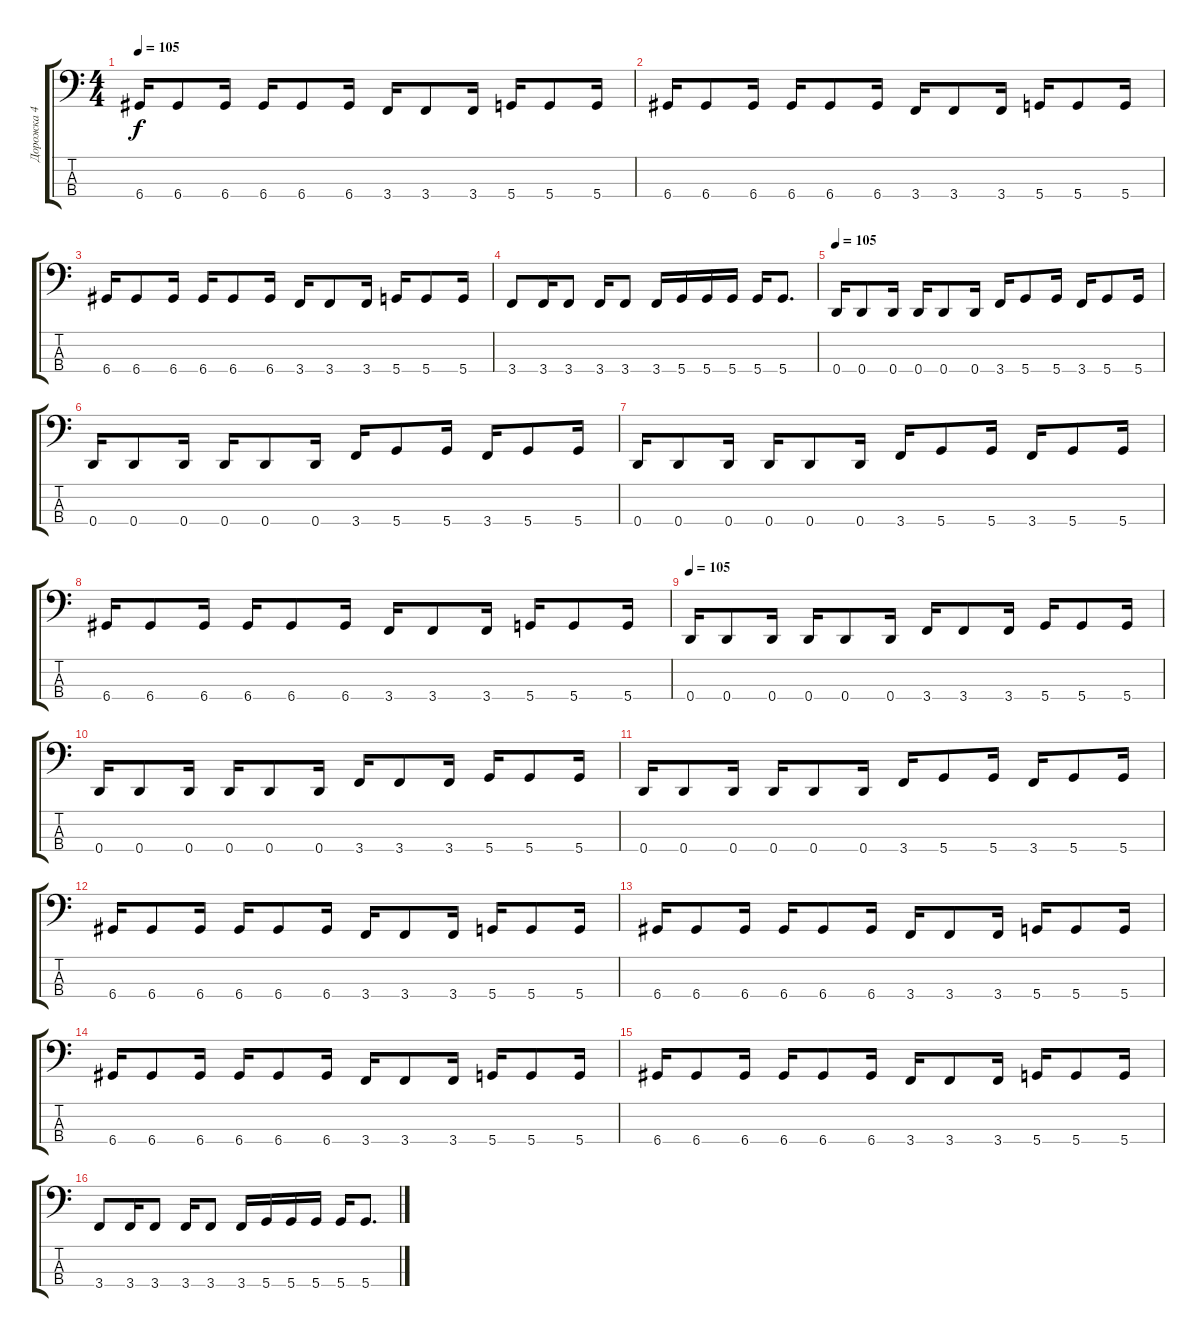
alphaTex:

\track ("Дорожка 4" "Дорожка 4") {instrument electricbassfinger}
\staff {score tabs}
\tuning (F2 C2 G1 D1) {hide}
\ts (4 4)
\tempo 105
\clef f4
\ks c
6.4.16{dy f} 6.4.8 6.4.16 6.4.16 6.4.8 6.4.16 3.4.16 3.4.8 3.4.16 5.4.16 5.4.8 5.4.16 |
6.4.16 6.4.8 6.4.16 6.4.16 6.4.8 6.4.16 3.4.16 3.4.8 3.4.16 5.4.16 5.4.8 5.4.16 |
6.4.16 6.4.8 6.4.16 6.4.16 6.4.8 6.4.16 3.4.16 3.4.8 3.4.16 5.4.16 5.4.8 5.4.16 |
3.4.8 3.4.16 3.4.8 3.4.16 3.4.8 3.4.16 5.4.16 5.4.16 5.4.16 5.4.16 5.4.8{d} |
\tempo 105
0.4.16 0.4.8 0.4.16 0.4.16 0.4.8 0.4.16 3.4.16 5.4.8 5.4.16 3.4.16 5.4.8 5.4.16 |
0.4.16 0.4.8 0.4.16 0.4.16 0.4.8 0.4.16 3.4.16 5.4.8 5.4.16 3.4.16 5.4.8 5.4.16 |
0.4.16 0.4.8 0.4.16 0.4.16 0.4.8 0.4.16 3.4.16 5.4.8 5.4.16 3.4.16 5.4.8 5.4.16 |
6.4.16 6.4.8 6.4.16 6.4.16 6.4.8 6.4.16 3.4.16 3.4.8 3.4.16 5.4.16 5.4.8 5.4.16 |
\tempo 105
0.4.16 0.4.8 0.4.16 0.4.16 0.4.8 0.4.16 3.4.16 3.4.8 3.4.16 5.4.16 5.4.8 5.4.16 |
0.4.16 0.4.8 0.4.16 0.4.16 0.4.8 0.4.16 3.4.16 3.4.8 3.4.16 5.4.16 5.4.8 5.4.16 |
0.4.16 0.4.8 0.4.16 0.4.16 0.4.8 0.4.16 3.4.16 5.4.8 5.4.16 3.4.16 5.4.8 5.4.16 |
6.4.16 6.4.8 6.4.16 6.4.16 6.4.8 6.4.16 3.4.16 3.4.8 3.4.16 5.4.16 5.4.8 5.4.16 |
6.4.16 6.4.8 6.4.16 6.4.16 6.4.8 6.4.16 3.4.16 3.4.8 3.4.16 5.4.16 5.4.8 5.4.16 |
6.4.16 6.4.8 6.4.16 6.4.16 6.4.8 6.4.16 3.4.16 3.4.8 3.4.16 5.4.16 5.4.8 5.4.16 |
6.4.16 6.4.8 6.4.16 6.4.16 6.4.8 6.4.16 3.4.16 3.4.8 3.4.16 5.4.16 5.4.8 5.4.16 |
3.4.8 3.4.16 3.4.8 3.4.16 3.4.8 3.4.16 5.4.16 5.4.16 5.4.16 5.4.16 5.4.8{d}
